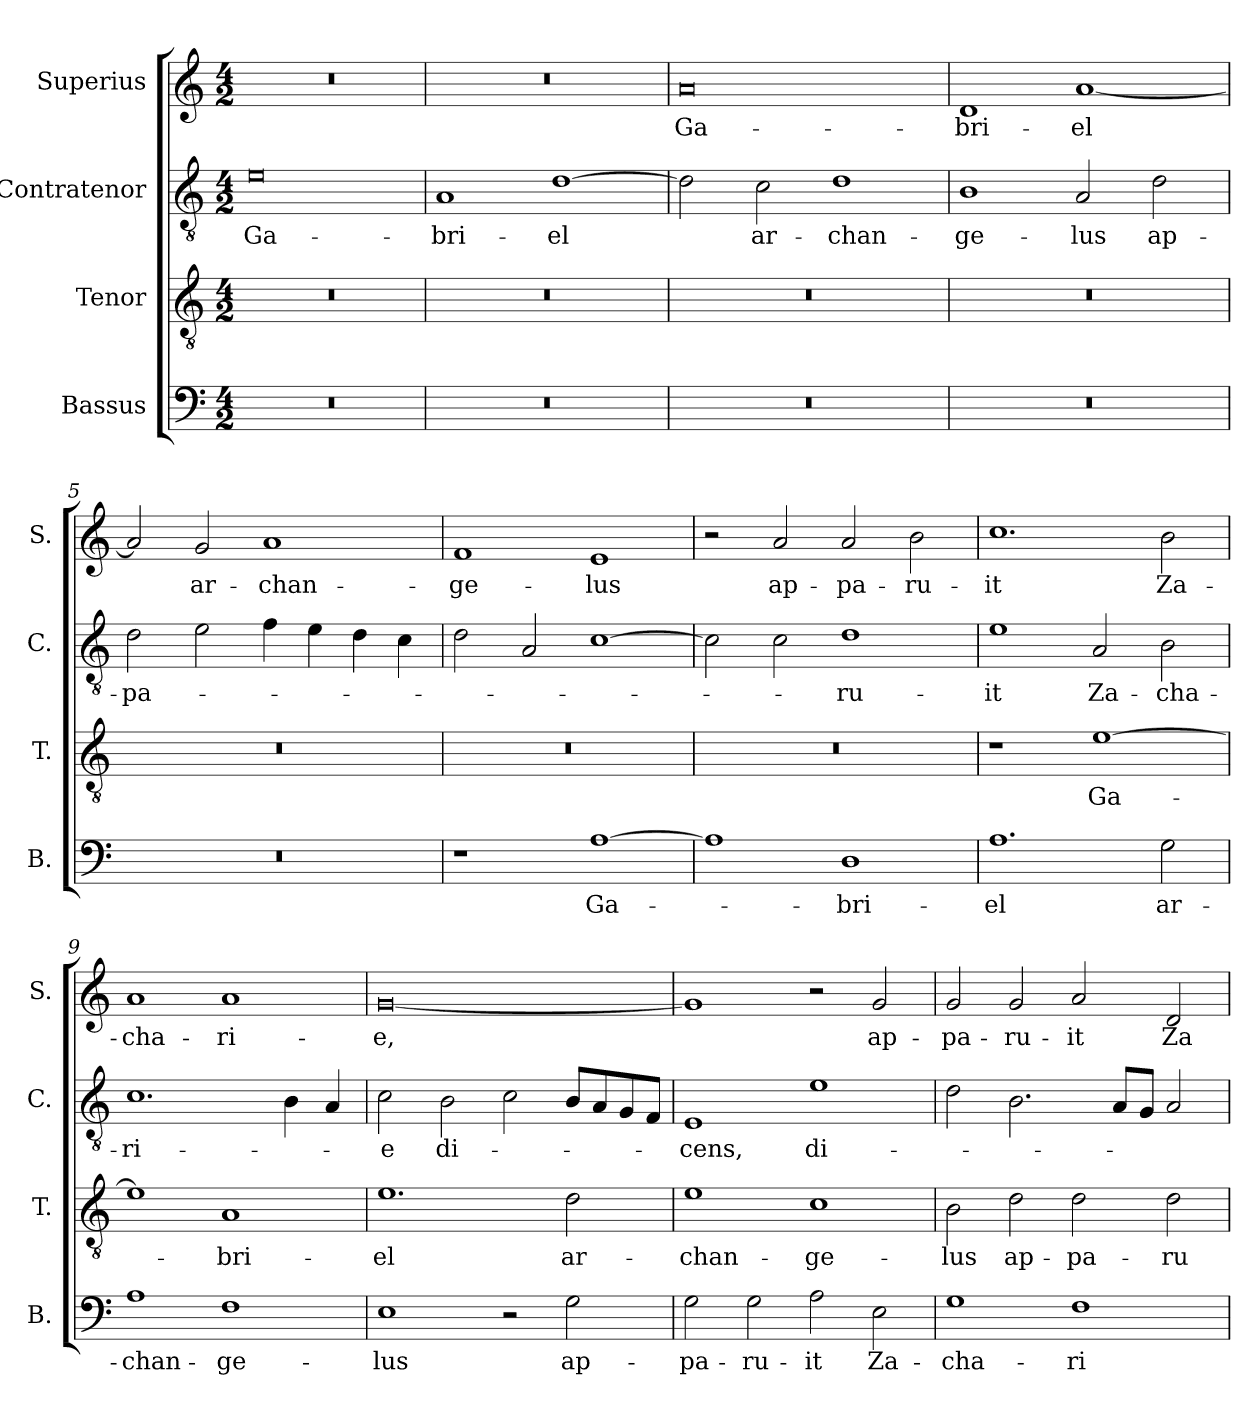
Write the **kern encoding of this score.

**kern	**text	**kern	**text	**kern	**text	**kern	**text
*part4	*part4	*part3	*part3	*part2	*part2	*part1	*part1
*staff4	*staff4	*staff3	*staff3	*staff2	*staff2	*staff1	*staff1
*I"Bassus	*	*I"Tenor	*	*I"Contratenor	*	*I"Superius	*
*I'B.	*	*I'T.	*	*I'C.	*	*I'S.	*
*clefF4	*	*clefGv2	*	*clefGv2	*	*clefG2	*
*k[]	*	*k[]	*	*k[]	*	*k[]	*
*M4/2	*	*M4/2	*	*M4/2	*	*M4/2	*
=1	=1	=1	=1	=1	=1	=1	=1
0r	.	0r	.	0e	Ga-	0r	.
=2	=2	=2	=2	=2	=2	=2	=2
0r	.	0r	.	1A	-bri-	0r	.
.	.	.	.	[1d	-el	.	.
=3	=3	=3	=3	=3	=3	=3	=3
0r	.	0r	.	2d\]	.	0a	Ga-
.	.	.	.	2c\	ar-	.	.
.	.	.	.	1d	-chan-	.	.
=4	=4	=4	=4	=4	=4	=4	=4
0r	.	0r	.	1B	-ge-	1d	-bri-
.	.	.	.	2A/	-lus	[1a	-el
.	.	.	.	2d\	ap-	.	.
=5	=5	=5	=5	=5	=5	=5	=5
0r	.	0r	.	2d\	-pa-	2a/]	.
.	.	.	.	2e\	.	2g/	ar-
.	.	.	.	4f\	.	1a	-chan-
.	.	.	.	4e\	.	.	.
.	.	.	.	4d\	.	.	.
.	.	.	.	4c\	.	.	.
=6	=6	=6	=6	=6	=6	=6	=6
1r	.	0r	.	2d\	.	1f	-ge-
.	.	.	.	2A/	.	.	.
[1A	Ga-	.	.	[1c	.	1e	-lus
!!LO:LB:g=z
=7	=7	=7	=7	=7	=7	=7	=7
1A]	.	0r	.	2c\]	.	2r	.
.	.	.	.	2c\	.	2a/	ap-
1D	-bri-	.	.	1d	-ru-	2a/	-pa-
.	.	.	.	.	.	2b\	-ru-
=8	=8	=8	=8	=8	=8	=8	=8
1.A	-el	1r	.	1e	-it	1.cc	-it
.	.	[1e	Ga-	2A/	Za-	.	.
2G\	ar-	.	.	2B\	-cha-	2b\	Za-
=9	=9	=9	=9	=9	=9	=9	=9
1A	-chan-	1e]	.	1.c	-ri-	1a	-cha-
1F	-ge-	1A	-bri-	.	.	1a	-ri-
.	.	.	.	4B\	.	.	.
.	.	.	.	4A/	.	.	.
=10	=10	=10	=10	=10	=10	=10	=10
1E	-lus	1.e	-el	2c\	-e	[0g	-e,
.	.	.	.	2B\	di-	.	.
2r	.	.	.	2c\	.	.	.
2G\	ap-	2d\	ar-	8B/L	.	.	.
.	.	.	.	8A/	.	.	.
.	.	.	.	8G/	.	.	.
.	.	.	.	8F/J	.	.	.
=11	=11	=11	=11	=11	=11	=11	=11
2G\	-pa-	1e	-chan-	1E	-cens,	1g]	.
2G\	-ru-	.	.	.	.	.	.
2A\	-it	1c	-ge-	1e	di-	2r	.
2E\	Za-	.	.	.	.	2g/	ap-
!!LO:LB:g=z
=12	=12	=12	=12	=12	=12	=12	=12
1G	-cha-	2B\	-lus	2d\	.	2g/	-pa-
.	.	2d\	ap-	2.B\	.	2g/	-ru-
1F	-ri-	2d\	-pa-	.	.	2a/	-it
.	.	.	.	8A/L	.	.	.
.	.	.	.	8G/J	.	.	.
.	.	2d\	-ru-	2A/	.	2d/	Za-
=	=	=	=	=	=	=	=
*-	*-	*-	*-	*-	*-	*-	*-
